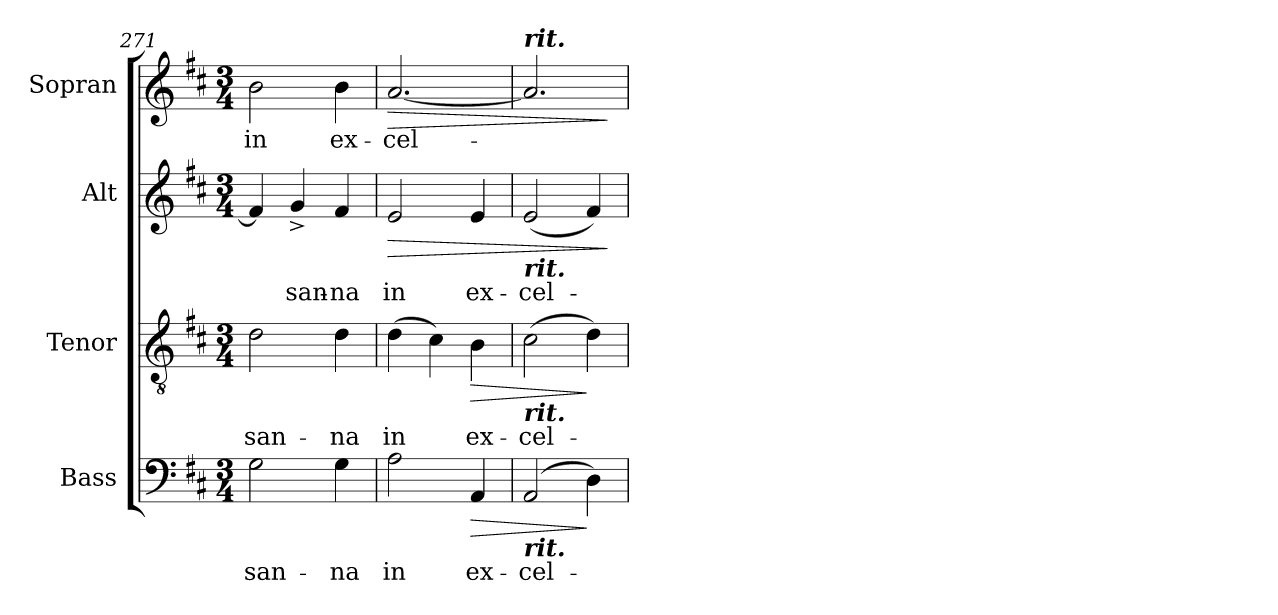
**kern	**text	**dynam	**kern	**text	**dynam	**kern	**text	**dynam	**kern	**text	**dynam
*part4	*part4	*part4	*part3	*part3	*part3	*part2	*part2	*part2	*part1	*part1	*part1
*staff4	*staff4	*staff4	*staff3	*staff3	*staff3	*staff2	*staff2	*staff2	*staff1	*staff1	*staff1
*I"Bass	*	*	*I"Tenor	*	*	*I"Alt	*	*	*I"Sopran	*	*
*I'B.	*	*	*I'T.	*	*	*I'A.	*	*	*I'S.	*	*
*clefF4	*	*	*clefGv2	*	*	*clefG2	*	*	*clefG2	*	*
*k[f#c#]	*	*	*k[f#c#]	*	*	*k[f#c#]	*	*	*k[f#c#]	*	*
*D:	*	*	*D:	*	*	*D:	*	*	*D:	*	*
*M3/4	*	*	*M3/4	*	*	*M3/4	*	*	*M3/4	*	*
=271	=271	=271	=271	=271	=271	=271	=271	=271	=271	=271	=271
!	!LO:LY:b	!	!	!LO:LY:b	!	!	!	!	!	!LO:LY:b	!
2G\	-san-	.	2d\	-san-	.	4f#/]	.	.	2b\	in	.
!	!	!	!	!	!	!	!LO:LY:b	!	!	!	!
.	.	.	.	.	.	4g^>/	-san-	.	.	.	.
!	!LO:LY:b	!	!	!LO:LY:b	!	!	!LO:LY:b	!	!	!LO:LY:b	!
4G\	-na	.	4d\	-na	.	4f#/	-na	.	4b\	ex-	.
=272	=272	=272	=272	=272	=272	=272	=272	=272	=272	=272	=272
!	!LO:LY:b	!	!	!LO:LY:b	!	!	!LO:LY:b	!LO:HP:b	!	!LO:LY:b	!LO:HP:b
2A\	in	.	(>4d\	in	.	2e/	in	>	[2.a/	-cel-	>
.	.	.	4c#\)	.	.	.	.	.	.	.	.
!	!LO:LY:b	!LO:HP:b	!	!LO:LY:b	!LO:HP:b	!	!LO:LY:b	!	!	!	!
4AA/	ex-	>	4B\	ex-	>	4e/	ex-	.	.	.	.
=273	=273	=273	=273	=273	=273	=273	=273	=273	=273	=273	=273
!	!	!	!	!	!	!	!	!	!LO:TX:a:Bi:t=rit.	!	!
!	!	!	!	!	!	!LO:TX:b:Bi:t=rit.	!	!	!	!	!
!	!	!	!LO:TX:b:Bi:t=rit.	!	!	!	!	!	!	!	!
!LO:TX:b:Bi:t=rit.	!	!	!	!	!	!	!	!	!	!	!
!	!LO:LY:b	!	!	!LO:LY:b	!	!	!LO:LY:b	!	!	!	!
(2AA/	-cel-	.	(>2c#\	-cel-	.	(<2e/	-cel-	.	2.a/]	.	.
4D\)	.	]	4d\)	.	]	4f#/)	.	.	.	.	.
.	.	.	.	.	.	.	.	]	.	.	]
=	=	=	=	=	=	=	=	=	=	=	=
*-	*-	*-	*-	*-	*-	*-	*-	*-	*-	*-	*-
